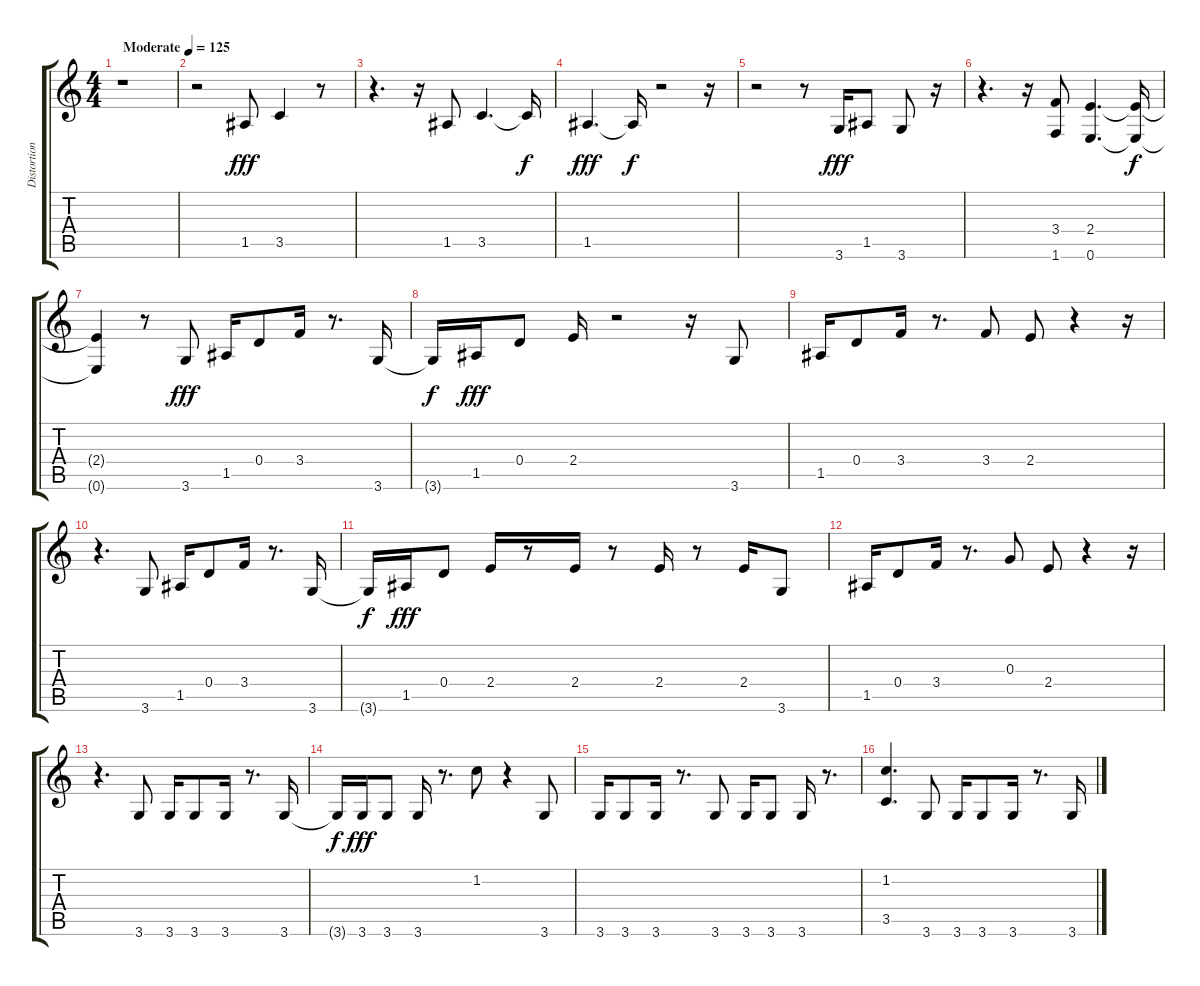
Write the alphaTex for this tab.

\track ("Distortion Guitar" "Distortion") {instrument distortionguitar}
\staff {score tabs}
\tuning (E4 B3 G3 D3 A2 E2) {hide}
\ts (4 4)
\tempo (125 "Moderate")
\clef g2
\ks c
r.1{dy fff instrument distortionguitar} |
r.2 1.5.8 3.5.4 r.8 |
r.4{d} r.16 1.5.8 3.5.4{d} 3.5{t}.16{dy f} |
1.5.4{d dy fff} 1.5{t}.16{dy f} r.2 r.16 |
r.2 r.8 3.6.16{dy fff} 1.5.8 3.6.8 r.16 |
r.4{d} r.16 (3.4 1.6).8 (2.4 0.6).4{d} (2.4{t} 0.6{t}).16{dy f} |
(2.4{t} 0.6{t}).4 r.8 3.6.8{dy fff} 1.5.16 0.4.8 3.4.16 r.8{d} 3.6.16 |
3.6{t}.16{dy f} 1.5.16{dy fff} 0.4.8 2.4.16 r.2 r.16 3.6.8 |
1.5.16 0.4.8 3.4.16 r.8{d} 3.4.8 2.4.8 r.4 r.16 |
r.4{d} 3.6.8 1.5.16 0.4.8 3.4.16 r.8{d} 3.6.16 |
3.6{t}.16{dy f} 1.5.16{dy fff} 0.4.8 2.4.16 r.8 2.4.16 r.8 2.4.16 r.8 2.4.16 3.6.8 |
1.5.16 0.4.8 3.4.16 r.8{d} 0.3.8 2.4.8 r.4 r.16 |
r.4{d} 3.6.8 3.6.16 3.6.8 3.6.16 r.8{d} 3.6.16 |
3.6{t}.16{dy f} 3.6.16{dy fff} 3.6.8 3.6.16 r.8{d} 1.2.8 r.4 3.6.8 |
3.6.16 3.6.8 3.6.16 r.8{d} 3.6.8 3.6.16 3.6.8 3.6.16 r.8{d} |
(1.2 3.5).4{d} 3.6.8 3.6.16 3.6.8 3.6.16 r.8{d} 3.6.16
